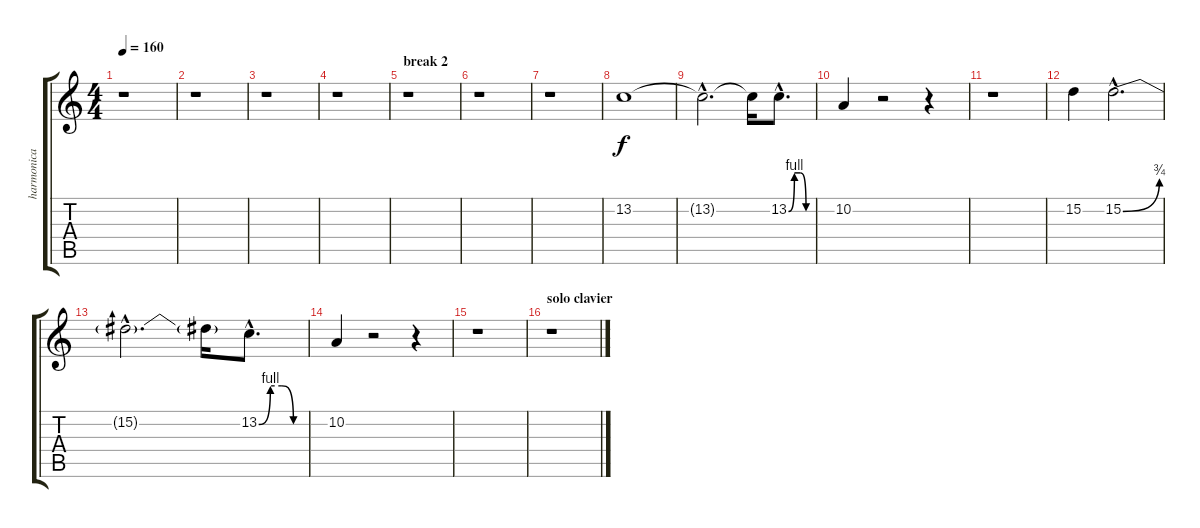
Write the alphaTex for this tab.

\track ("harmonica" "harmonica") {instrument harmonica}
\staff {score tabs}
\tuning (E4 B3 G3 D3 A2 E2) {hide}
\ts (4 4)
\tempo 160
\clef g2
\ks c
r.1{dy f} |
r.1 |
r.1 |
r.1 |
\section ("" "break 2")
r.1 |
r.1 |
r.1 |
13.2.1 |
13.2{hac t}.2{d} 13.2{t}.16 13.2{be (custom 0 0 15 4 30 4 45 0 60 0) hac}.8{d} |
10.2.4 r.2 r.4 |
r.1 |
15.2.4 15.2{be (bend 0 0 60 3) hac}.2{d} |
15.2{hac t}.2{d} 15.2{t}.16 13.2{be (custom 0 0 15 4 30 4 45 0 60 0) hac}.8{d} |
10.2.4 r.2 r.4 |
r.1 |
\section ("" "solo clavier")
r.1
